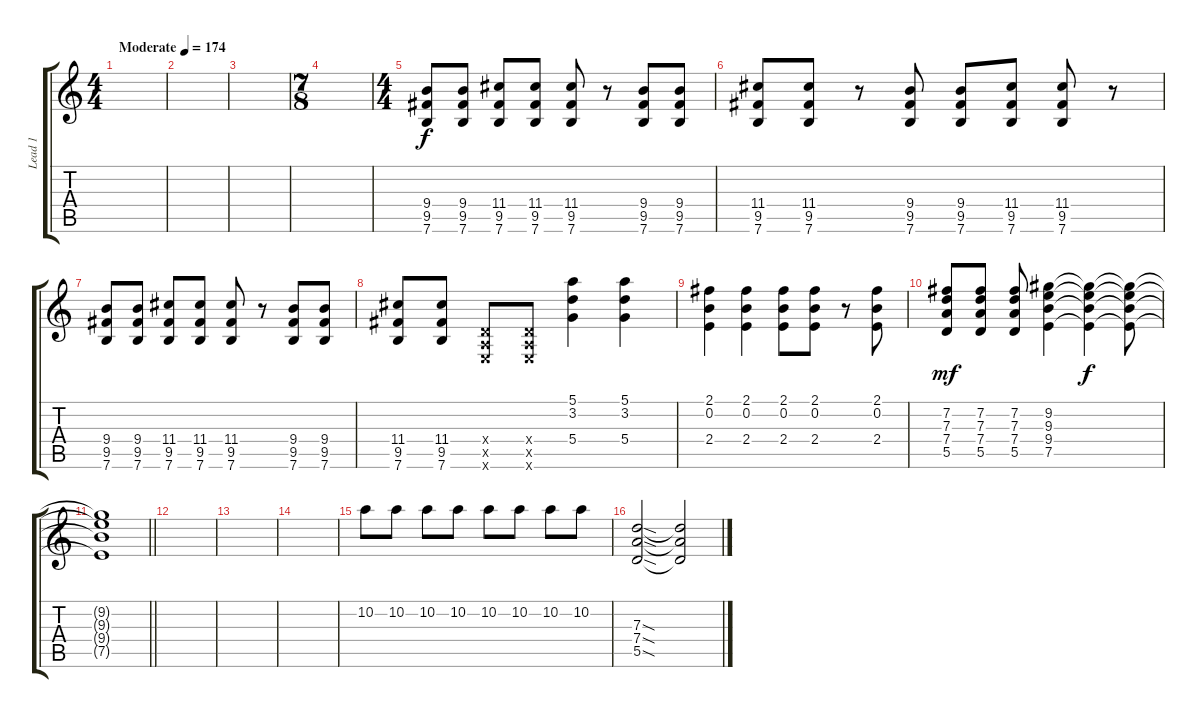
\track ("Lead 1" "Lead 1") {instrument distortionguitar}
\staff {score tabs}
\tuning (E4 B3 G3 D3 A2 E2) {hide}
\ts (4 4)
\tempo (174 "Moderate")
\clef g2
\ks c
|
|
|
\ts (7 8)
|
\ts (4 4)
(9.4 9.5 7.6).8 (9.4 9.5 7.6).8 (11.4 9.5 7.6).8 (11.4 9.5 7.6).8 (11.4 9.5 7.6).8 r.8 (9.4 9.5 7.6).8 (9.4 9.5 7.6).8 |
(11.4 9.5 7.6).8 (11.4 9.5 7.6).8 r.8 (9.4 9.5 7.6).8 (9.4 9.5 7.6).8 (11.4 9.5 7.6).8 (11.4 9.5 7.6).8 r.8 |
(9.4 9.5 7.6).8 (9.4 9.5 7.6).8 (11.4 9.5 7.6).8 (11.4 9.5 7.6).8 (11.4 9.5 7.6).8 r.8 (9.4 9.5 7.6).8 (9.4 9.5 7.6).8 |
(11.4 9.5 7.6).8 (11.4 9.5 7.6).8 (0.4{x} 0.5{x} 0.6{x}).8 (0.4{x} 0.5{x} 0.6{x}).8 (5.1 3.2 5.4).4 (5.1 3.2 5.4).4 |
(2.1 0.2 2.4).4 (2.1 0.2 2.4).4 (2.1 0.2 2.4).8 (2.1 0.2 2.4).8 r.8 (2.1 0.2 2.4).8 |
(7.2 7.3 7.4 5.5).8{dy mf} (7.2 7.3 7.4 5.5).8 (7.2 7.3 7.4 5.5).8 (9.2 9.3 9.4 7.5).4 (9.2{t} 9.3{t} 9.4{t} 7.5{t}).4{dy f} (9.2{t} 9.3{t} 9.4{t} 7.5{t}).8 |
\barLineRight lightlight
(9.2{t} 9.3{t} 9.4{t} 7.5{t}).1 |
|
|
|
10.2.8 10.2.8 10.2.8 10.2.8 10.2.8 10.2.8 10.2.8 10.2.8 |
(7.3{sod} 7.4{sod} 5.5{sod}).2 (7.3{t} 7.4{t} 5.5{t}).2
